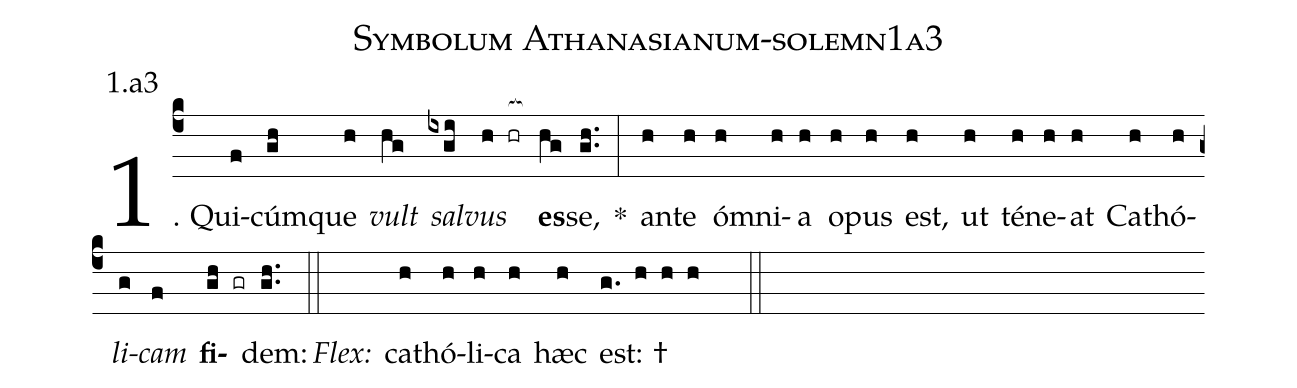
name: Symbolum Athanasianum-solemn1a3;
annotation: 1.a3;
%%
(c4)1. Qui(f)cúm(gh)que(h) <i>vult</i>(hg) <i>sal</i>(ixgi)<i>vus</i>(h hr[ocb:1{]) <b>es</b>(hg[ocb:0}])se,(gh..) *(:) an(h)te(h) óm(h)ni(h)a(h) o(h)pus(h) est,(h) ut(h) té(h)ne(h)at(h) Ca(h)thó(h)<i>li</i>(g)<i>cam</i>(f) <b>fi</b>(gh gr)dem:(gh..) (::)
<i>Flex:</i>()  ca(h)thó(h)li(h)ca(h) hæc(h) est: †(g. h h h  ::)
